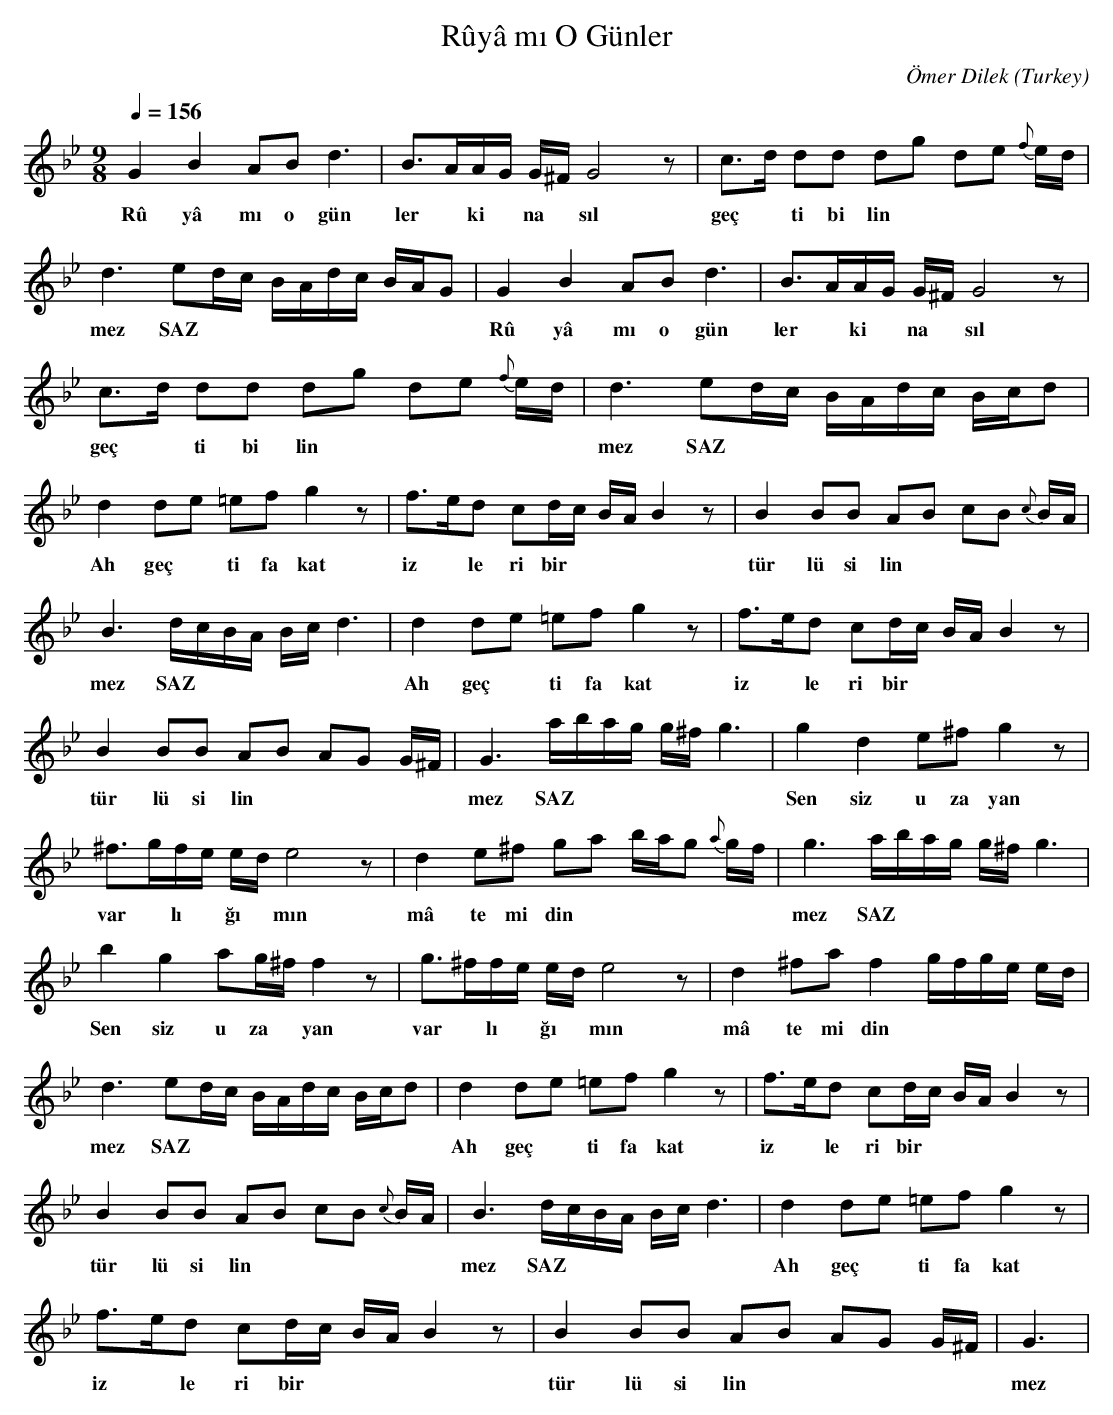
X:1
T: Rûyâ mı O Günler
C: Ömer Dilek
O: Turkey
M: 9/8
L: 1/16
K: C _B _e
Q: 1/4=156
G4 B4 A2B2 d6 | B3AAG G^FG8z2  | c3d d2d2 d2g2 d2e2 {f}ed |
w:  Rû yâ  mı  o  gün  |  ler  *  ki  *  na *  sıl   |  geç *  ti  bi lin  |
d6 e2dc BAdc BAG2  | G4 B4 A2B2 d6 | \
w:  mez   SAZ  |  Rû yâ  mı  o  gün  |
B3AAG G^FG8z2  |
w:  ler  *  ki  *  na *  sıl   |
c3d d2d2 d2g2 d2e2 {f}ed | d6 e2dc BAdc Bcd2  |
w:  geç *  ti  bi lin  |  mez   SAZ  |
d4 d2e2 =e2f2 g4 z2 | f3ed2 c2dc BAB4z2  | \
w:  Ah  geç *  ti  fa kat   |  iz *  le ri  bir   |
B4 B2B2 A2B2 c2B2 {c}BA |
w:  tür lü  si lin  |
B6 dcBA Bcd6  | d4 d2e2 =e2f2 g4 z2 | \
w:  mez   SAZ  |  Ah  geç *  ti  fa kat   |
f3ed2 c2dc BAB4z2  |
w:  iz *  le ri  bir   |
B4 B2B2 A2B2 A2G2 G^F | G6 abag g^fg6  | \
w:  tür lü  si lin  |  mez   SAZ  |
g4 d4 e2^f2 g4 z2 |
w:  Sen siz  u za yan   |
^f3gfe ede8z2  | d4 e2^f2 g2a2 bag2 {a}gf | \
w:  var *  lı *  ğı *  mın   |  mâ te mi  din  |
g6 abag g^fg6  |
w:  mez   SAZ  |
b4 g4 a2g^f f4 z2 | g3^ffe ede8z2  | \
w:  Sen siz  u za *  yan   |  var *  lı *  ğı *  mın   |
d4 ^f2a2 f4 gfge ed |
w:  mâ te mi  din  |
d6 e2dc BAdc Bcd2  | d4 d2e2 =e2f2 g4 z2 | \
w:  mez   SAZ  |  Ah  geç *  ti  fa kat   |
f3ed2 c2dc BAB4z2  |
w:  iz *  le ri  bir   |
B4 B2B2 A2B2 c2B2 {c}BA | B6 dcBA Bcd6  | \
w:  tür lü  si lin  |  mez   SAZ  |
d4 d2e2 =e2f2 g4 z2 |
w:  Ah  geç *  ti  fa kat   |
f3ed2 c2dc BAB4z2  | B4 B2B2 A2B2 A2G2 G^F | \
w:  iz *  le ri  bir   |  tür lü  si lin  |
G6 |
w:  mez    |
